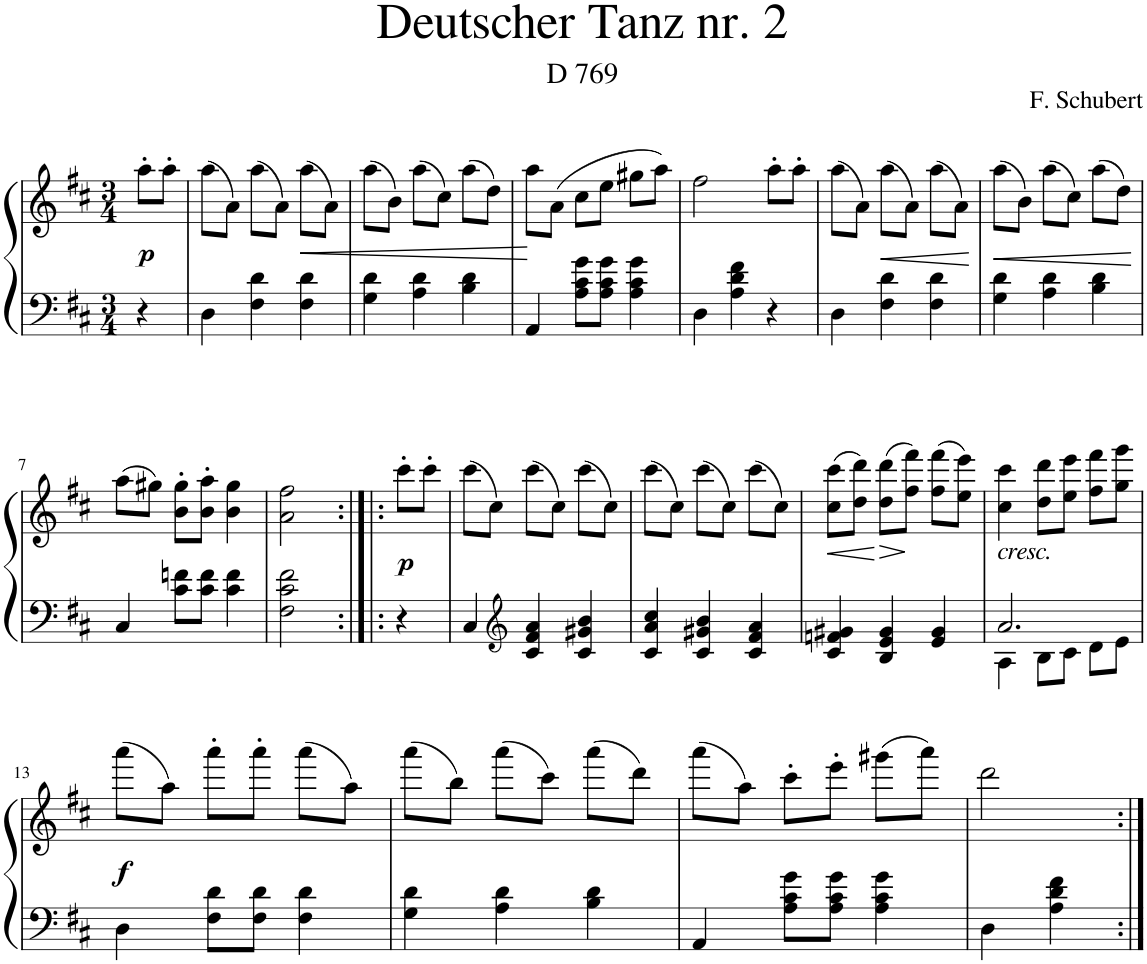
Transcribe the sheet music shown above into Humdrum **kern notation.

**kern	**kern	**dynam
*part1	*part1	*part1
*staff2	*staff1	*staff1/2
*I"Piano	*	*
*I'Pno.	*	*
*clefF4	*clefG2	*
*k[f#c#]	*k[f#c#]	*
*M3/4	*M3/4	*
=	=	=
!	!	!LO:DY:b
4r	8aa'\L	p
.	8aa'\J	.
=1	=1	=1
4D\	(8aa\L	.
.	8a\J)	.
4F#\ 4d\	(8aa\L	.
.	8a\J)	.
!	!	!LO:HP:b
4F#\ 4d\	(8aa\L	<
.	8a\J)	.
.	.	[
=2	=2	=2
4G\ 4d\	(8aa\L	.
.	8b\J)	.
4A\ 4d\	(8aa\L	.
.	8cc#\J)	.
4B\ 4d\	(8aa\L	.
.	8dd\J)	.
=3	=3	=3
4AA/	8aa\L	.
.	(8a\J	.
8A\ 8c#\ 8g\L	8cc#\L	.
8A\ 8c#\ 8g\J	8ee\J	.
4A\ 4c#\ 4g\	8gg#X\L	.
.	8aa\J)	.
=4	=4	=4
4D\	2ff#\	.
4A\ 4d\ 4f#\	.	.
4r	8aa'\L	.
.	8aa'\J	.
=5	=5	=5
4D\	(8aa\L	.
.	8a\J)	.
!	!	!LO:HP:b
4F#\ 4d\	(8aa\L	<
.	8a\J)	.
4F#\ 4d\	(8aa\L	.
.	8a\J)	.
.	.	[
=6	=6	=6
!	!	!LO:HP:b
4G\ 4d\	(8aa\L	<
.	8b\J)	.
4A\ 4d\	(8aa\L	.
.	8cc#\J)	.
4B\ 4d\	(8aa\L	.
.	8dd\J)	.
.	.	[
!!LO:LB:g=z
=7	=7	=7
4C#/	(8aa\L	.
.	8gg#X\J)	.
8c#\ 8fn\L	8b\' 8gg#\'L	.
8c#\ 8f\J	8b\' 8aa\'J	.
4c#\ 4f\	4b\ 4gg#\	.
=8	=8	=8
2F#\ 2c#\ 2f#\	2a\ 2ff#\	.
=8X1:|!|:	=8X1:|!|:	=8X1:|!|:
!	!	!LO:DY:b
4r	8ccc#'\L	p
.	8ccc#'\J	.
=9	=9	=9
4C#/	(8ccc#\L	.
.	8cc#\J)	.
*clefG2	*	*
4c#/ 4f#/ 4a/	(8ccc#\L	.
.	8cc#\J)	.
4c#/ 4g#X/ 4b/	(8ccc#\L	.
.	8cc#\J)	.
=10	=10	=10
4c#/ 4a/ 4cc#/	(8ccc#\L	.
.	8cc#\J)	.
4c#/ 4g#X/ 4b/	(8ccc#\L	.
.	8cc#\J)	.
4c#/ 4f#/ 4a/	(8ccc#\L	.
.	8cc#\J)	.
=11	=11	=11
!	!	!LO:HP:b
4c#/ 4fn/ 4g#X/	(8cc#\ 8ccc#\L	<
.	8dd\ 8ddd\J)	.
!	!	!LO:HP:b
4B/ 4e/ 4g#/	(8dd\ 8ddd\L	>
.	8ff#\ 8fff#\J)	.
4e/ 4g#/	(8ff#\ 8fff#\L	.
.	8ee\ 8eee\J)	.
.	.	[ ]
=12	=12	=12
*^	*	*
!	!	!LO:TX:b:i:t=cresc.	!
2.a/	4A\	4cc#\ 4ccc#\	.
.	8B\L	8dd\ 8ddd\L	.
.	8c#\J	8ee\ 8eee\J	.
.	8d\L	8ff#\ 8fff#\L	.
.	8e\J	8gg\ 8ggg\J	.
!!LO:LB:g=z
=13	=13	=13	=13
!	!	!	!LO:DY:b
*v	*v	*	*
4D\	(8aaa\L	f
.	8aa\J)	.
8F#\ 8d\L	8aaa'\L	.
8F#\ 8d\J	8aaa'\J	.
4F#\ 4d\	(8aaa\L	.
.	8aa\J)	.
=14	=14	=14
4G\ 4d\	(8aaa\L	.
.	8bb\J)	.
4A\ 4d\	(8aaa\L	.
.	8ccc#\J)	.
4B\ 4d\	(8aaa\L	.
.	8ddd\J)	.
=15	=15	=15
4AA/	(8aaa\L	.
.	8aa\J)	.
8A\ 8c#\ 8g\L	8ccc#'\L	.
8A\ 8c#\ 8g\J	8eee'\J	.
4A\ 4c#\ 4g\	(8ggg#X\L	.
.	8aaa\J)	.
=16	=16	=16
4D\	2ddd\	.
4A\ 4d\ 4f#\	.	.
=:|!	=:|!	=:|!
*-	*-	*-
